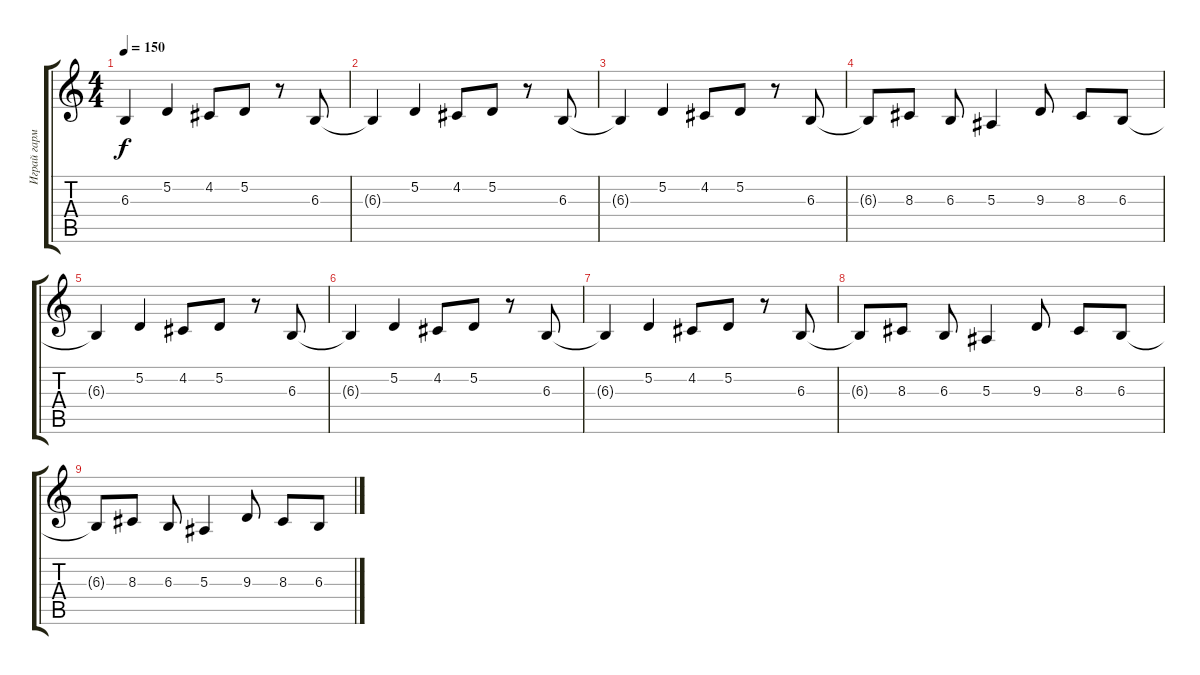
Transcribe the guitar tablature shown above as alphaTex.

\track ("Играй гармонь епт" "Играй гарм") {instrument accordion}
\staff {score tabs}
\tuning (D4 A3 F3 C3 G2 D2) {hide}
\ts (4 4)
\tempo 150
\clef g2
\ks c
6.3{t}.4{dy f} 5.2.4 4.2.8 5.2.8 r.8 6.3.8 |
6.3{t}.4 5.2.4 4.2.8 5.2.8 r.8 6.3.8 |
6.3{t}.4 5.2.4 4.2.8 5.2.8 r.8 6.3.8 |
6.3{t}.8 8.3.8 6.3.8 5.3.4 9.3.8 8.3.8 6.3.8 |
6.3{t}.4 5.2.4 4.2.8 5.2.8 r.8 6.3.8 |
6.3{t}.4 5.2.4 4.2.8 5.2.8 r.8 6.3.8 |
6.3{t}.4 5.2.4 4.2.8 5.2.8 r.8 6.3.8 |
6.3{t}.8 8.3.8 6.3.8 5.3.4 9.3.8 8.3.8 6.3.8 |
6.3{t}.8 8.3.8 6.3.8 5.3.4 9.3.8 8.3.8 6.3.8
